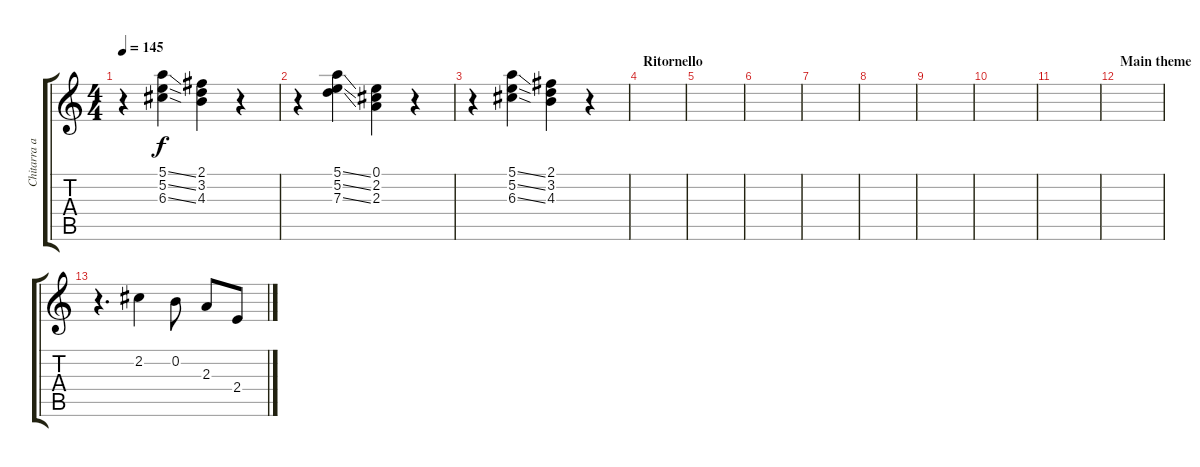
\track ("Chitarra acustica" "Chitarra a") {instrument acousticguitarsteel}
\staff {score tabs}
\tuning (E4 B3 G3 D3 A2 E2) {hide}
\ts (4 4)
\tempo 145
\clef g2
\ks c
r.4{dy f} (5.1{ss} 5.2{ss} 6.3{ss}).4 (2.1 3.2 4.3).4 r.4 |
r.4 (5.1{ss} 5.2{ss} 7.3{ss}).4{volume 5 balance 4 instrument electricguitarjazz} (0.1 2.2 2.3).4 r.4 |
r.4 (5.1{ss} 5.2{ss} 6.3{ss}).4 (2.1 3.2 4.3).4 r.4 |
\section ("" "Ritornello")
|
|
|
|
|
|
|
|
\section ("" "Main theme")
|
r.4{d volume 13 balance 8 instrument electricguitarjazz} 2.2.4 0.2.8 2.3.8 2.4.8
